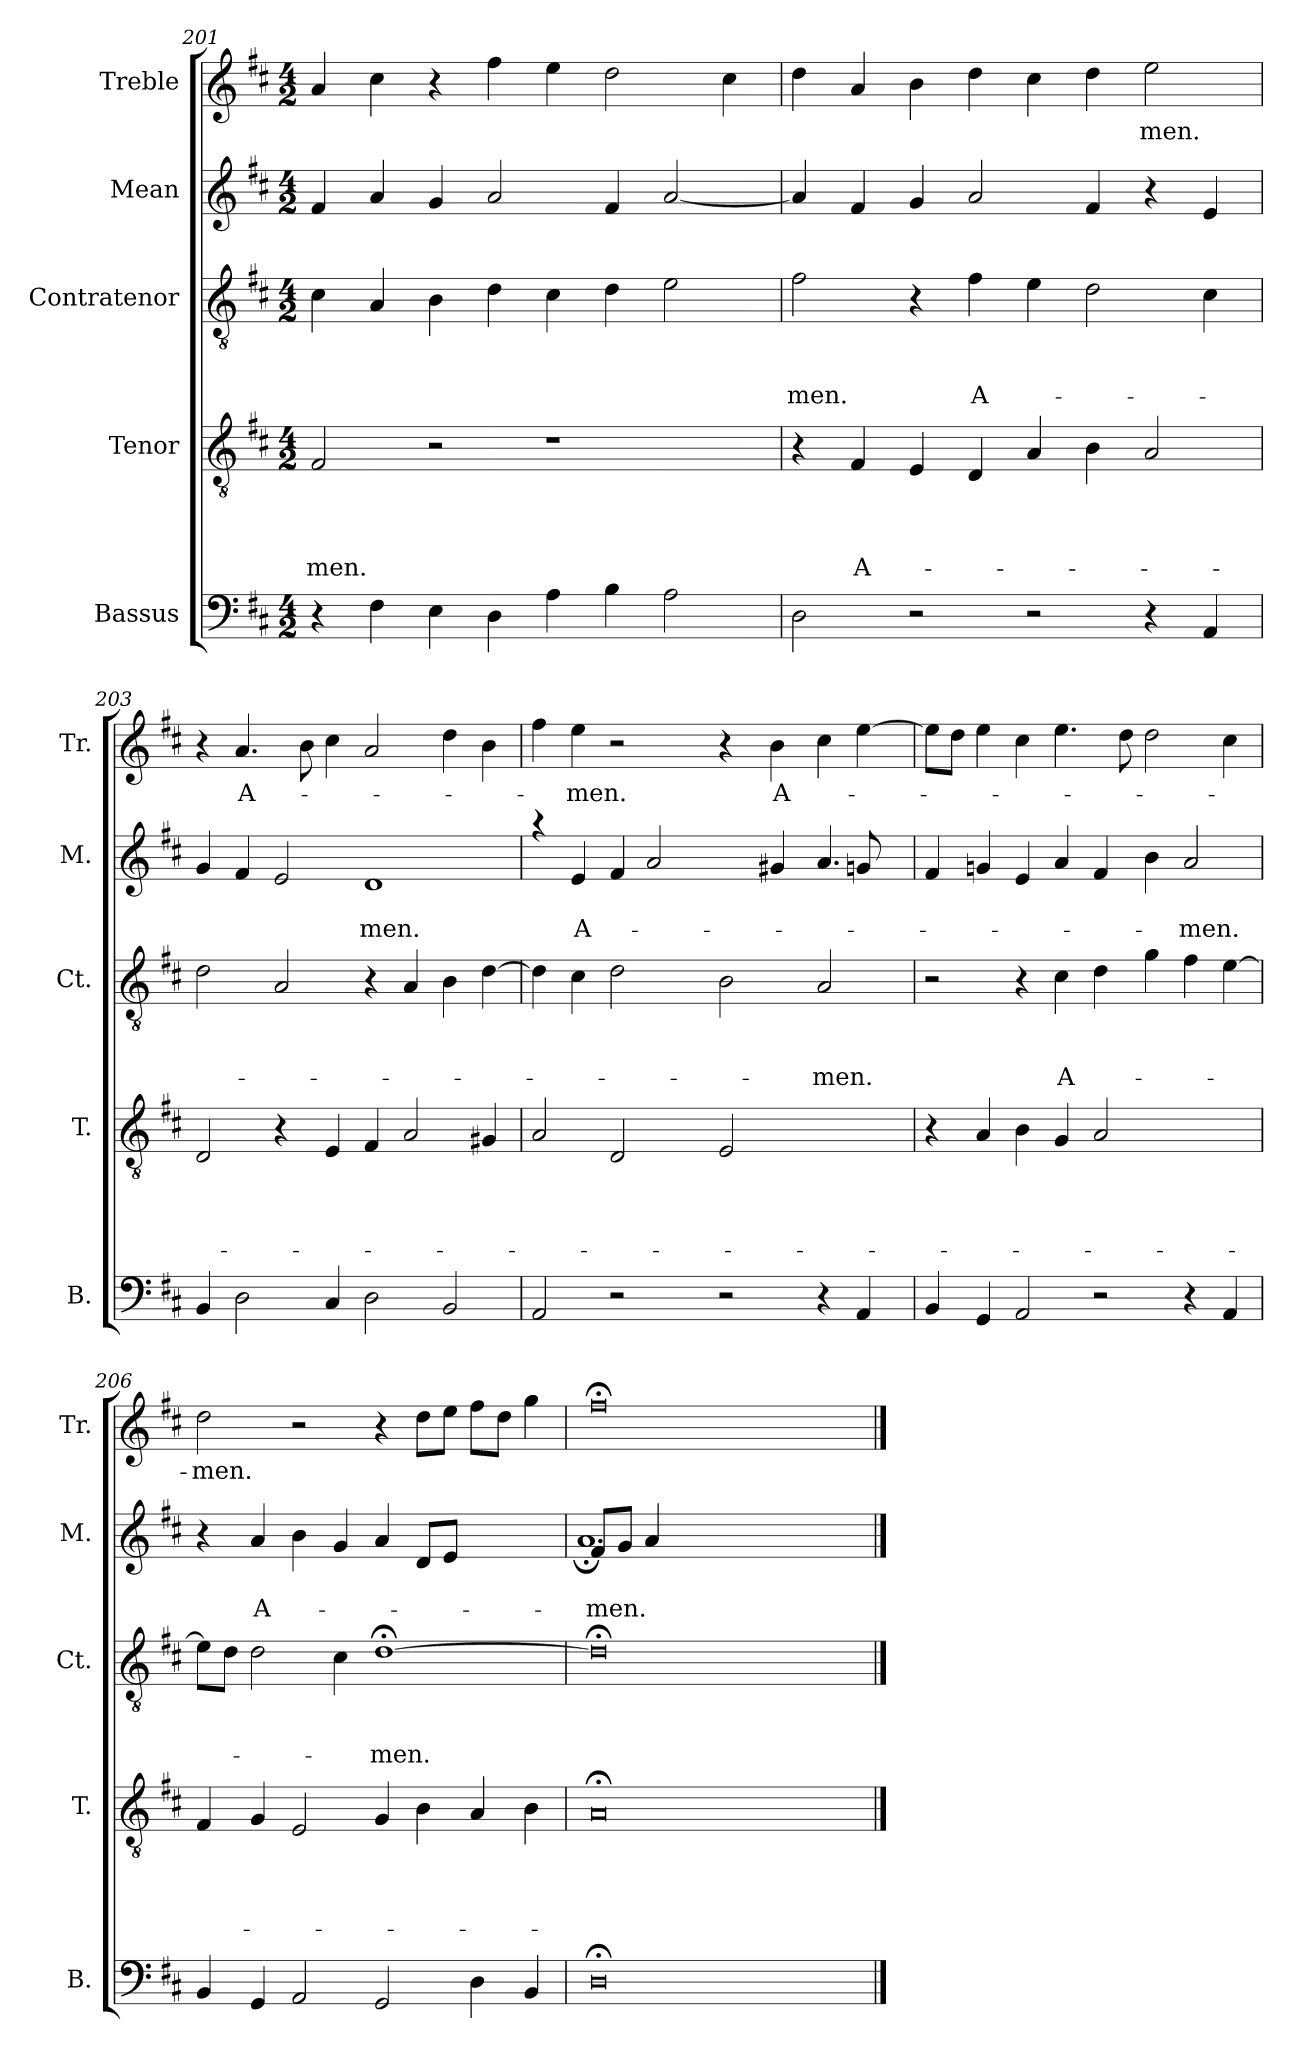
**kern	**kern	**text	**text	**text	**text	**kern	**text	**text	**text	**kern	**text	**text	**kern	**text
*part5	*part4	*part4	*part4	*part4	*part4	*part3	*part3	*part3	*part3	*part2	*part2	*part2	*part1	*part1
*staff5	*staff4	*staff4	*staff4	*staff4	*staff4	*staff3	*staff3	*staff3	*staff3	*staff2	*staff2	*staff2	*staff1	*staff1
*I"Bassus	*I"Tenor	*	*	*	*	*I"Contratenor	*	*	*	*I"Mean	*	*	*I"Treble	*
*I'B.	*I'T.	*	*	*	*	*I'Ct.	*	*	*	*I'M.	*	*	*I'Tr.	*
*clefF4	*clefGv2	*	*	*	*	*clefGv2	*	*	*	*clefG2	*	*	*clefG2	*
*k[f#c#]	*k[f#c#]	*	*	*	*	*k[f#c#]	*	*	*	*k[f#c#]	*	*	*k[f#c#]	*
*D:	*D:	*	*	*	*	*D:	*	*	*	*D:	*	*	*D:	*
*M4/2	*M4/2	*	*	*	*	*M4/2	*	*	*	*M4/2	*	*	*M4/2	*
=201	=201	=201	=201	=201	=201	=201	=201	=201	=201	=201	=201	=201	=201	=201
!	!	!	!	!	!LO:LY:b	!	!	!	!	!	!	!	!	!
4r	2F#/	.	.	.	-men.	4c#\	.	.	.	4f#/	.	.	4a/	.
4F#\	.	.	.	.	.	4A/	.	.	.	4a/	.	.	4cc#\	.
4E\	2r	.	.	.	.	4B\	.	.	.	4g/	.	.	4r	.
4D\	.	.	.	.	.	4d\	.	.	.	2a/	.	.	4ff#\	.
4A\	1r	.	.	.	.	4c#\	.	.	.	.	.	.	4ee\	.
4B\	.	.	.	.	.	4d\	.	.	.	4f#/	.	.	2dd\	.
2A\	.	.	.	.	.	2e\	.	.	.	[<2a/	.	.	.	.
.	.	.	.	.	.	.	.	.	.	.	.	.	4cc#\	.
=202	=202	=202	=202	=202	=202	=202	=202	=202	=202	=202	=202	=202	=202	=202
!	!	!	!	!	!	!	!	!	!LO:LY:b	!	!	!	!	!
2D\	4r	.	.	.	.	2f#\	.	.	-men.	4a/]	.	.	4dd\	.
!	!	!	!	!	!LO:LY:b	!	!	!	!	!	!	!	!	!
.	4F#/	.	.	.	A-	.	.	.	.	4f#/	.	.	4a/	.
2r	4E/	.	.	.	.	4r	.	.	.	4g/	.	.	4b\	.
!	!	!	!	!	!	!	!	!	!LO:LY:b	!	!	!	!	!
.	4D/	.	.	.	.	4f#\	.	.	A-	2a/	.	.	4dd\	.
2r	4A/	.	.	.	.	4e\	.	.	.	.	.	.	4cc#\	.
.	4B\	.	.	.	.	2d\	.	.	.	4f#/	.	.	4dd\	.
!	!	!	!	!	!	!	!	!	!	!	!	!	!	!LO:LY:b
4r	2A/	.	.	.	.	.	.	.	.	4r	.	.	2ee\	-men.
4AA/	.	.	.	.	.	4c#\	.	.	.	4e/	.	.	.	.
=203	=203	=203	=203	=203	=203	=203	=203	=203	=203	=203	=203	=203	=203	=203
4BB/	2D/	.	.	.	.	2d\	.	.	.	4g/	.	.	4r	.
!	!	!	!	!	!	!	!	!	!	!	!	!	!	!LO:LY:b
2D\	.	.	.	.	.	.	.	.	.	4f#/	.	.	4.a/	A-
.	4r	.	.	.	.	2A/	.	.	.	2e/	.	.	.	.
.	.	.	.	.	.	.	.	.	.	.	.	.	8b\	.
4C#/	4E/	.	.	.	.	.	.	.	.	.	.	.	4cc#\	.
!	!	!	!	!	!	!	!	!	!	!	!	!LO:LY:b	!	!
2D\	4F#/	.	.	.	.	4r	.	.	.	1d	.	-men.	2a/	.
.	2A/	.	.	.	.	4A/	.	.	.	.	.	.	.	.
2BB/	.	.	.	.	.	4B\	.	.	.	.	.	.	4dd\	.
.	4G#X/	.	.	.	.	[<4d\	.	.	.	.	.	.	4b\	.
!!LO:LB:g=z
=204	=204	=204	=204	=204	=204	=204	=204	=204	=204	=204	=204	=204	=204	=204
*	*	*	*	*	*	*	*	*	*	*^	*	*	*	*
*	*	*	*	*	*	*	*	*	*	*	*^	*	*	*	*
*	*	*	*	*	*	*	*	*	*	*	*	*^	*	*	*	*
2AA/	2A/	.	.	.	.	4d\]	.	.	.	4raa	2ryy	1ryy	1.ryy	.	.	4ff#\	.
!	!	!	!	!	!	!	!	!	!	!	!	!	!	!	!LO:LY:b	!	!LO:LY:b
.	.	.	.	.	.	4c#\	.	.	.	4e/	.	.	.	.	A-	4ee\	-men.
2r	2D/	.	.	.	.	2d\	.	.	.	4f#/	8ryy	.	.	.	.	2r	.
.	.	.	.	.	.	.	.	.	.	.	32ryy	.	.	.	.	.	.
.	.	.	.	.	.	.	.	.	.	.	2a/	.	.	.	.	.	.
.	.	.	.	.	.	.	.	.	.	8ryy	.	.	.	.	.	.	.
.	.	.	.	.	.	.	.	.	.	1ryy	.	.	.	.	.	.	.
2r	2E/	.	.	.	.	2B\	.	.	.	.	.	4ryy	.	.	.	4r	.
.	.	.	.	.	.	.	.	.	.	.	8ryy	.	.	.	.	.	.
!	!	!	!	!	!	!	!	!	!	!	!	!	!	!	!	!	!LO:LY:b
.	.	.	.	.	.	.	.	.	.	.	.	4g#X/	.	.	.	4b\	A-
.	.	.	.	.	.	.	.	.	.	.	2ryy	.	.	.	.	.	.
!	!	!	!	!	!	!	!	!	!LO:LY:b	!	!	!	!	!	!	!	!
4r	2ryy	.	.	.	.	2A/	.	.	-men.	.	.	4ryy	4.a/	.	.	4cc#\	.
4AA/	.	.	.	.	.	.	.	.	.	.	.	8g/	.	.	.	[>4ee\	.
.	.	.	.	.	.	.	.	.	.	.	8..ryy	.	.	.	.	.	.
.	.	.	.	.	.	.	.	.	.	8ryy	.	8ryy	8ryy	.	.	.	.
*	*	*	*	*	*	*	*	*	*	*v	*v	*v	*v	*	*	*	*
=205	=205	=205	=205	=205	=205	=205	=205	=205	=205	=205	=205	=205	=205	=205
4BB/	4r	.	.	.	.	2r	.	.	.	4f#/	.	.	8ee\L]	.
.	.	.	.	.	.	.	.	.	.	.	.	.	8dd\J	.
4GG/	4A/	.	.	.	.	.	.	.	.	4gn/	.	.	4ee\	.
2AA/	4B\	.	.	.	.	4r	.	.	.	4e/	.	.	4cc#\	.
!	!	!	!	!	!	!	!	!	!LO:LY:b	!	!	!	!	!
.	4G/	.	.	.	.	4c#\	.	.	A-	4a/	.	.	4.ee\	.
2r	2A/	.	.	.	.	4d\	.	.	.	4f#/	.	.	.	.
.	.	.	.	.	.	.	.	.	.	.	.	.	8dd\	.
.	.	.	.	.	.	4g\	.	.	.	4b\	.	.	2dd\	.
!	!	!	!	!	!	!	!	!	!	!	!	!LO:LY:b	!	!
4r	2ryy	.	.	.	.	4f#\	.	.	.	2a/	.	-men.	.	.
4AA/	.	.	.	.	.	[>4e\	.	.	.	.	.	.	4cc#\	.
=206	=206	=206	=206	=206	=206	=206	=206	=206	=206	=206	=206	=206	=206	=206
!	!	!	!	!	!	!	!	!	!	!	!	!	!	!LO:LY:b
4BB/	4F#/	.	.	.	.	8e\L]	.	.	.	4r	.	.	2dd\	-men.
.	.	.	.	.	.	8d\J	.	.	.	.	.	.	.	.
!	!	!	!	!	!	!	!	!	!	!	!	!LO:LY:b	!	!
4GG/	4G/	.	.	.	.	2d\	.	.	.	4a/	.	A-	.	.
2AA/	2E/	.	.	.	.	.	.	.	.	4b\	.	.	2r	.
.	.	.	.	.	.	4c#\	.	.	.	4g/	.	.	.	.
!	!	!	!	!	!	!	!	!	!LO:LY:b	!	!	!	!	!
2GG/	4G/	.	.	.	.	[>1d;<	.	.	-men.	4a/	.	.	4r	.
.	4B\	.	.	.	.	.	.	.	.	8d/L	.	.	8dd\L	.
.	.	.	.	.	.	.	.	.	.	8e/J	.	.	8ee\J	.
4D\	4A/	.	.	.	.	.	.	.	.	2ryy	.	.	8ff#\L	.
.	.	.	.	.	.	.	.	.	.	.	.	.	8dd\J	.
4BB/	4B\	.	.	.	.	.	.	.	.	.	.	.	4gg\	.
=207	=207	=207	=207	=207	=207	=207	=207	=207	=207	=207	=207	=207	=207	=207
*	*	*	*	*	*	*	*	*	*	*^	*	*	*	*
!	!	!	!	!	!	!	!	!	!	!	!	!	!LO:LY:b	!	!
0D;<	0A;	.	.	.	.	0d;<]	.	.	.	8f#/L	1.a;<	.	-men.	0ff#;<	.
.	.	.	.	.	.	.	.	.	.	8g/J	.	.	.	.	.
.	.	.	.	.	.	.	.	.	.	4a/	.	.	.	.	.
.	.	.	.	.	.	.	.	.	.	2ryy	.	.	.	.	.
.	.	.	.	.	.	.	.	.	.	1ryy	.	.	.	.	.
.	.	.	.	.	.	.	.	.	.	.	2ryy	.	.	.	.
*	*	*	*	*	*	*	*	*	*	*v	*v	*	*	*	*
==	==	==	==	==	==	==	==	==	==	==	==	==	==	==
*-	*-	*-	*-	*-	*-	*-	*-	*-	*-	*-	*-	*-	*-	*-
